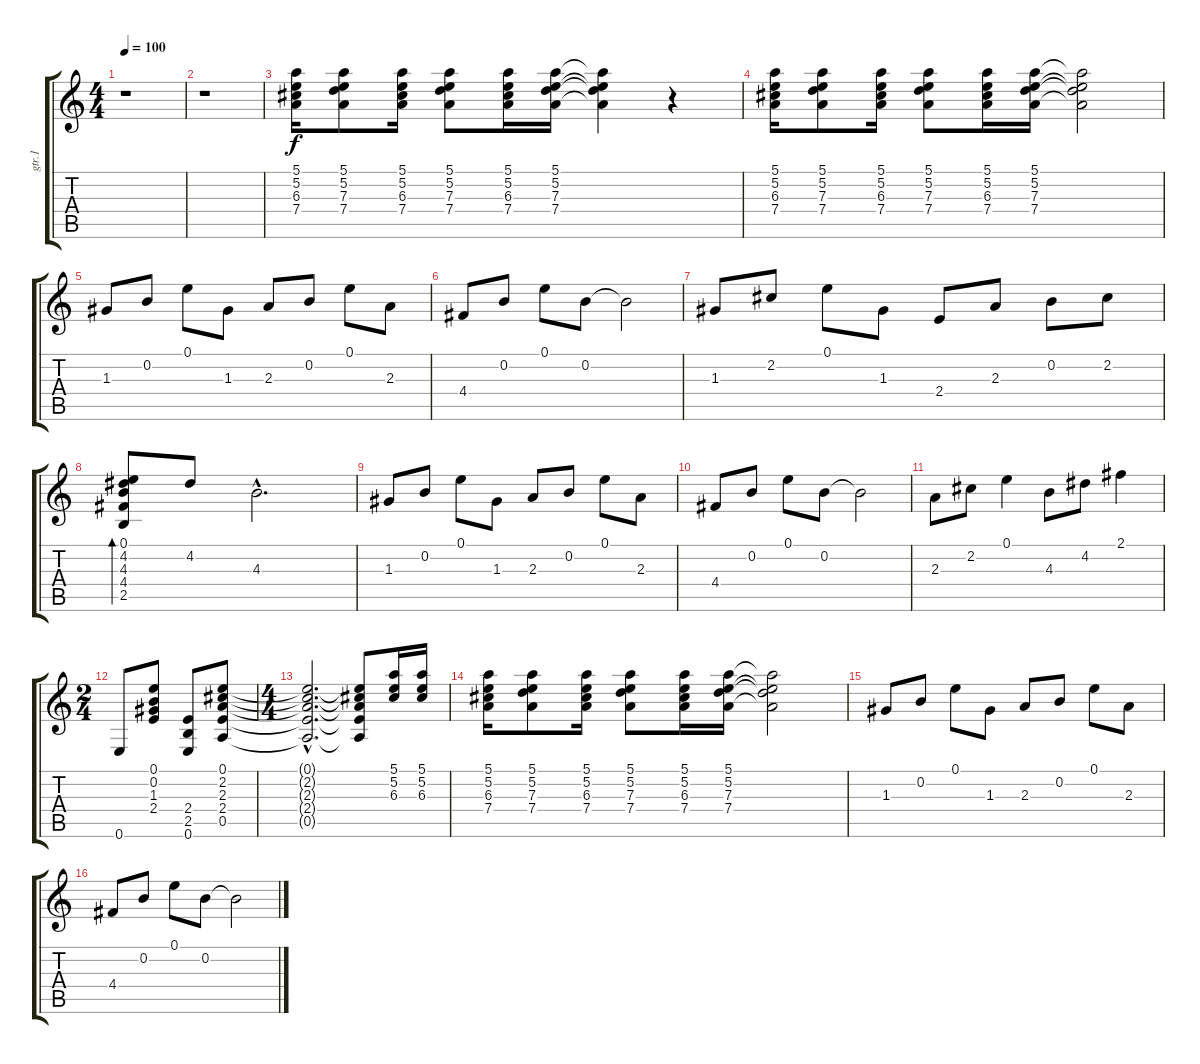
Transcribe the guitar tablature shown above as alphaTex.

\track ("gtr.1" "gtr.1") {instrument distortionguitar}
\staff {score tabs}
\tuning (E4 B3 G3 D3 A2 E2) {hide}
\ts (4 4)
\tempo 100
\clef g2
\ks c
r.1{dy f} |
r.1 |
(5.1 5.2 6.3 7.4).16 (5.1 5.2 7.3 7.4).8 (5.1 5.2 6.3 7.4).16 (5.1 5.2 7.3 7.4).8 (5.1 5.2 6.3 7.4).16 (5.1 5.2 7.3 7.4).16 (5.1{t} 5.2{t} 7.3{t} 7.4{t}).4 r.4 |
(5.1 5.2 6.3 7.4).16 (5.1 5.2 7.3 7.4).8 (5.1 5.2 6.3 7.4).16 (5.1 5.2 7.3 7.4).8 (5.1 5.2 6.3 7.4).16 (5.1 5.2 7.3 7.4).16 (5.1{t} 5.2{t} 7.3{t} 7.4{t}).2 |
1.3.8 0.2.8 0.1.8 1.3.8 2.3.8 0.2.8 0.1.8 2.3.8 |
4.4.8 0.2.8 0.1.8 0.2.8 0.2{t}.2 |
1.3.8 2.2.8 0.1.8 1.3.8 2.4.8 2.3.8 0.2.8 2.2.8 |
(0.1 4.2 4.3 4.4 2.5).8{bd 60} 4.2.8 4.3{hac}.2{d} |
1.3.8 0.2.8 0.1.8 1.3.8 2.3.8 0.2.8 0.1.8 2.3.8 |
4.4.8 0.2.8 0.1.8 0.2.8 0.2{t}.2 |
2.3.8 2.2.8 0.1.4 4.3.8 4.2.8 2.1.4 |
\ts (2 4)
0.6.8 (0.1 0.2 1.3 2.4).8 (2.4 2.5 0.6).8 (0.1 2.2 2.3 2.4 0.5).8 |
\ts (4 4)
(0.1{hac t} 2.2{hac t} 2.3{hac t} 2.4{hac t} 0.5{hac t}).2{d} (0.1{t} 2.2{t} 2.3{t} 2.4{t} 0.5{t}).8 (5.1 5.2 6.3).16 (5.1 5.2 6.3).16 |
(5.1 5.2 6.3 7.4).16 (5.1 5.2 7.3 7.4).8 (5.1 5.2 6.3 7.4).16 (5.1 5.2 7.3 7.4).8 (5.1 5.2 6.3 7.4).16 (5.1 5.2 7.3 7.4).16 (5.1{t} 5.2{t} 7.3{t} 7.4{t}).2 |
1.3.8 0.2.8 0.1.8 1.3.8 2.3.8 0.2.8 0.1.8 2.3.8 |
4.4.8 0.2.8 0.1.8 0.2.8 0.2{t}.2
